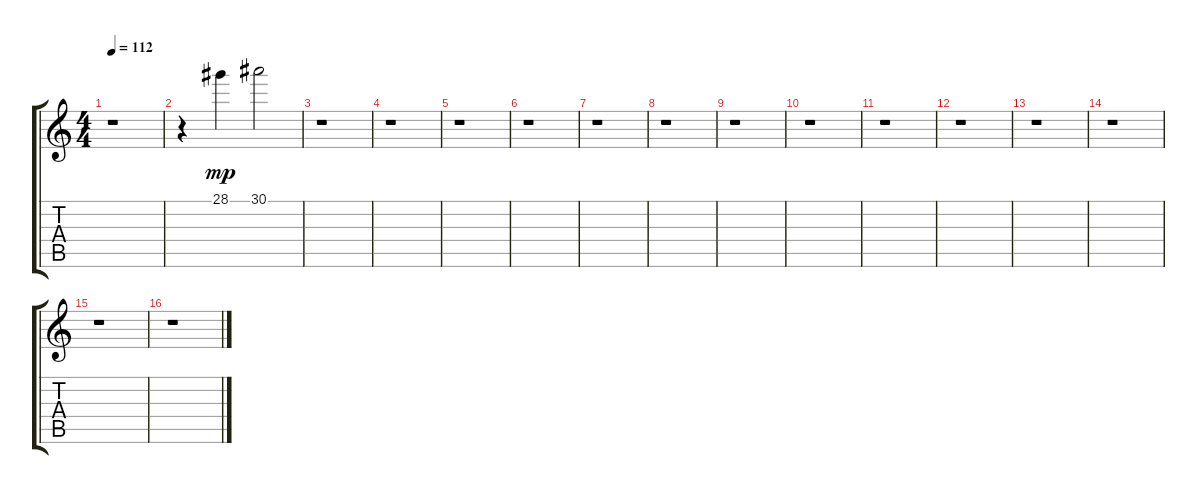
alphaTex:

\track "" {instrument pad1newage}
\staff {score tabs}
\tuning (E4 B3 G3 D3 A2 E2) {hide}
\ts (4 4)
\tempo 112
\clef g2
\ks c
r.1{dy pp} |
r.4 28.1.4{dy mp} 30.1.2 |
r.1 |
r.1 |
r.1 |
r.1 |
r.1 |
r.1 |
r.1 |
r.1 |
r.1 |
r.1 |
r.1 |
r.1 |
r.1 |
r.1
